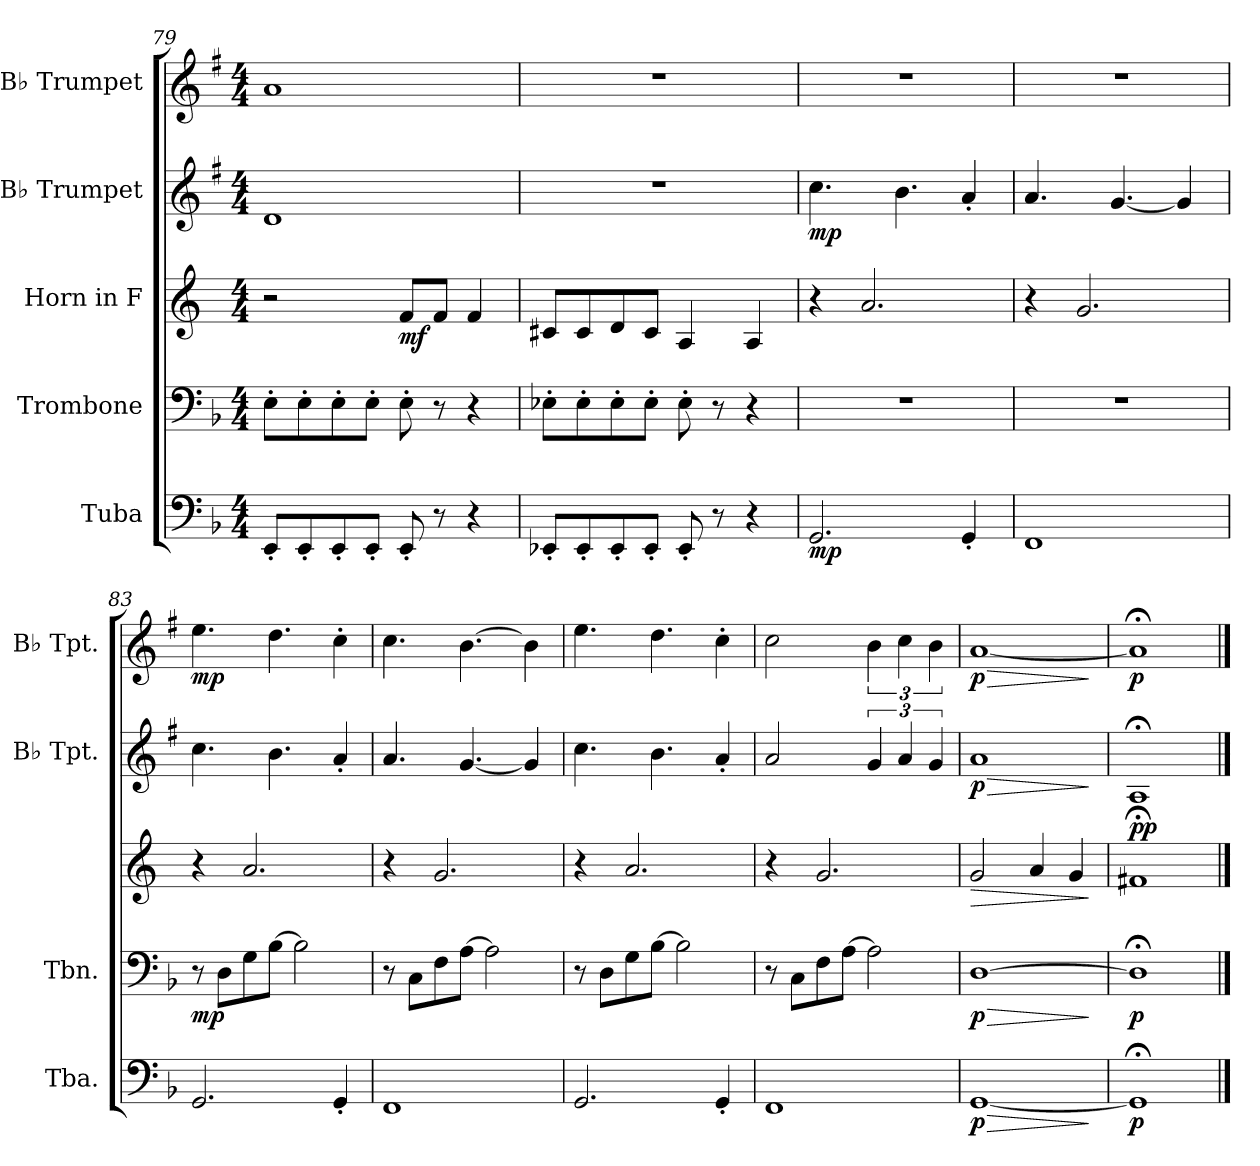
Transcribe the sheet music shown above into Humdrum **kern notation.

**kern	**dynam	**kern	**dynam	**kern	**dynam	**kern	**dynam	**kern	**dynam
*part5	*part5	*part4	*part4	*part3	*part3	*part2	*part2	*part1	*part1
*staff5	*staff5	*staff4	*staff4	*staff3	*staff3	*staff2	*staff2	*staff1	*staff1
*I"Tuba	*	*I"Trombone	*	*I"Horn in F	*	*I"B♭ Trumpet	*	*I"B♭ Trumpet	*
*I'Tba.	*	*I'Tbn.	*	*	*	*I'B♭ Tpt.	*	*I'B♭ Tpt.	*
*clefF4	*	*clefF4	*	*clefG2	*	*clefG2	*	*clefG2	*
*	*	*	*	*ITrd4c7	*	*ITrd1c2	*	*ITrd1c2	*
*k[b-]	*	*k[b-]	*	*k[b-]	*	*k[b-]	*	*k[b-]	*
*M4/4	*	*M4/4	*	*M4/4	*	*M4/4	*	*M4/4	*
=79	=79	=79	=79	=79	=79	=79	=79	=79	=79
8EE'/L	.	8E'\L	.	2r	.	1c	.	1g	.
8EE'/	.	8E'\	.	.	.	.	.	.	.
8EE'/	.	8E'\	.	.	.	.	.	.	.
8EE'/J	.	8E'\J	.	.	.	.	.	.	.
!	!	!	!	!	!LO:DY:b	!	!	!	!
8EE'/	.	8E'\	.	8B-/L	mf	.	.	.	.
8r	.	8r	.	8B-/J	.	.	.	.	.
4r	.	4r	.	4B-/	.	.	.	.	.
!!LO:PB:g=z
=80	=80	=80	=80	=80	=80	=80	=80	=80	=80
8EE-X'/L	.	8E-X'\L	.	8F#X/L	.	1r	.	1r	.
8EE-'/	.	8E-'\	.	8F#/	.	.	.	.	.
8EE-'/	.	8E-'\	.	8G/	.	.	.	.	.
8EE-'/J	.	8E-'\J	.	8F#/J	.	.	.	.	.
8EE-'/	.	8E-'\	.	4D/	.	.	.	.	.
8r	.	8r	.	.	.	.	.	.	.
4r	.	4r	.	4D/	.	.	.	.	.
=81	=81	=81	=81	=81	=81	=81	=81	=81	=81
!	!LO:DY:b	!	!	!	!	!	!LO:DY:b	!	!
2.GG/	mp	1r	.	4r	.	4.b-\	mp	1r	.
.	.	.	.	2.d/	.	.	.	.	.
.	.	.	.	.	.	4.a\	.	.	.
4GG'/	.	.	.	.	.	4g'/	.	.	.
=82	=82	=82	=82	=82	=82	=82	=82	=82	=82
1FF	.	1r	.	4r	.	4.g/	.	1r	.
.	.	.	.	2.c/	.	.	.	.	.
.	.	.	.	.	.	[4.f/	.	.	.
.	.	.	.	.	.	4f/]	.	.	.
=83	=83	=83	=83	=83	=83	=83	=83	=83	=83
*	*	*	*	*	*	*	*	*MM110	*
!	!	!	!LO:DY:b	!	!	!	!	!	!LO:DY:b
2.GG/	.	8r	mp	4r	.	4.b-\	.	4.dd\	mp
.	.	8D\L	.	.	.	.	.	.	.
.	.	8G\	.	2.d/	.	.	.	.	.
.	.	[8B-\J	.	.	.	4.a\	.	4.cc\	.
.	.	2B-\]	.	.	.	.	.	.	.
4GG'/	.	.	.	.	.	4g'/	.	4b-'\	.
=84	=84	=84	=84	=84	=84	=84	=84	=84	=84
1FF	.	8r	.	4r	.	4.g/	.	4.b-\	.
.	.	8C\L	.	.	.	.	.	.	.
.	.	8F\	.	2.c/	.	.	.	.	.
.	.	[8A\J	.	.	.	[4.f/	.	[4.a\	.
.	.	2A\]	.	.	.	.	.	.	.
.	.	.	.	.	.	4f/]	.	4a\]	.
=85	=85	=85	=85	=85	=85	=85	=85	=85	=85
*	*	*	*	*	*	*	*	*MM100	*
2.GG/	.	8r	.	4r	.	4.b-\	.	4.dd\	.
.	.	8D\L	.	.	.	.	.	.	.
.	.	8G\	.	2.d/	.	.	.	.	.
.	.	[8B-\J	.	.	.	4.a\	.	4.cc\	.
.	.	2B-\]	.	.	.	.	.	.	.
4GG'/	.	.	.	.	.	4g'/	.	4b-'\	.
!!LO:LB:g=z
=86	=86	=86	=86	=86	=86	=86	=86	=86	=86
1FF	.	8r	.	4r	.	2g/	.	2b-\	.
.	.	8C\L	.	.	.	.	.	.	.
.	.	8F\	.	2.c/	.	.	.	.	.
.	.	[8A\J	.	.	.	.	.	.	.
*	*	*	*	*	*	*	*	*MM90	*
.	.	2A\]	.	.	.	6f/	.	6a\	.
.	.	.	.	.	.	6g/	.	6b-\	.
.	.	.	.	.	.	6f/	.	6a\	.
=87	=87	=87	=87	=87	=87	=87	=87	=87	=87
!	!LO:HP:b	!	!LO:HP:b	!	!LO:HP:b	!	!LO:HP:b	!	!LO:HP:b
!	!LO:DY:n=1:b	!	!LO:DY:n=1:b	!	!	!	!LO:DY:n=1:b	!	!LO:DY:n=1:b
[1GG	> p	[1D	> p	2c/	>	1g	> p	[1g	> p
.	.	.	.	4d/	.	.	.	.	.
.	.	.	.	4c/	.	.	.	.	.
.	]	.	]	.	]	.	]	.	]
=88	=88	=88	=88	=88	=88	=88	=88	=88	=88
!	!LO:DY:b	!	!LO:DY:b	!	!LO:DY:b	!	!	!	!
!	!	!	!	!	!LO:DY:n=1:a	!	!	!	!LO:DY:b
1GG;<]	p	1D;<]	p	1Bn;<	p p	1G;<	.	1g;<]	p
==	==	==	==	==	==	==	==	==	==
*-	*-	*-	*-	*-	*-	*-	*-	*-	*-
